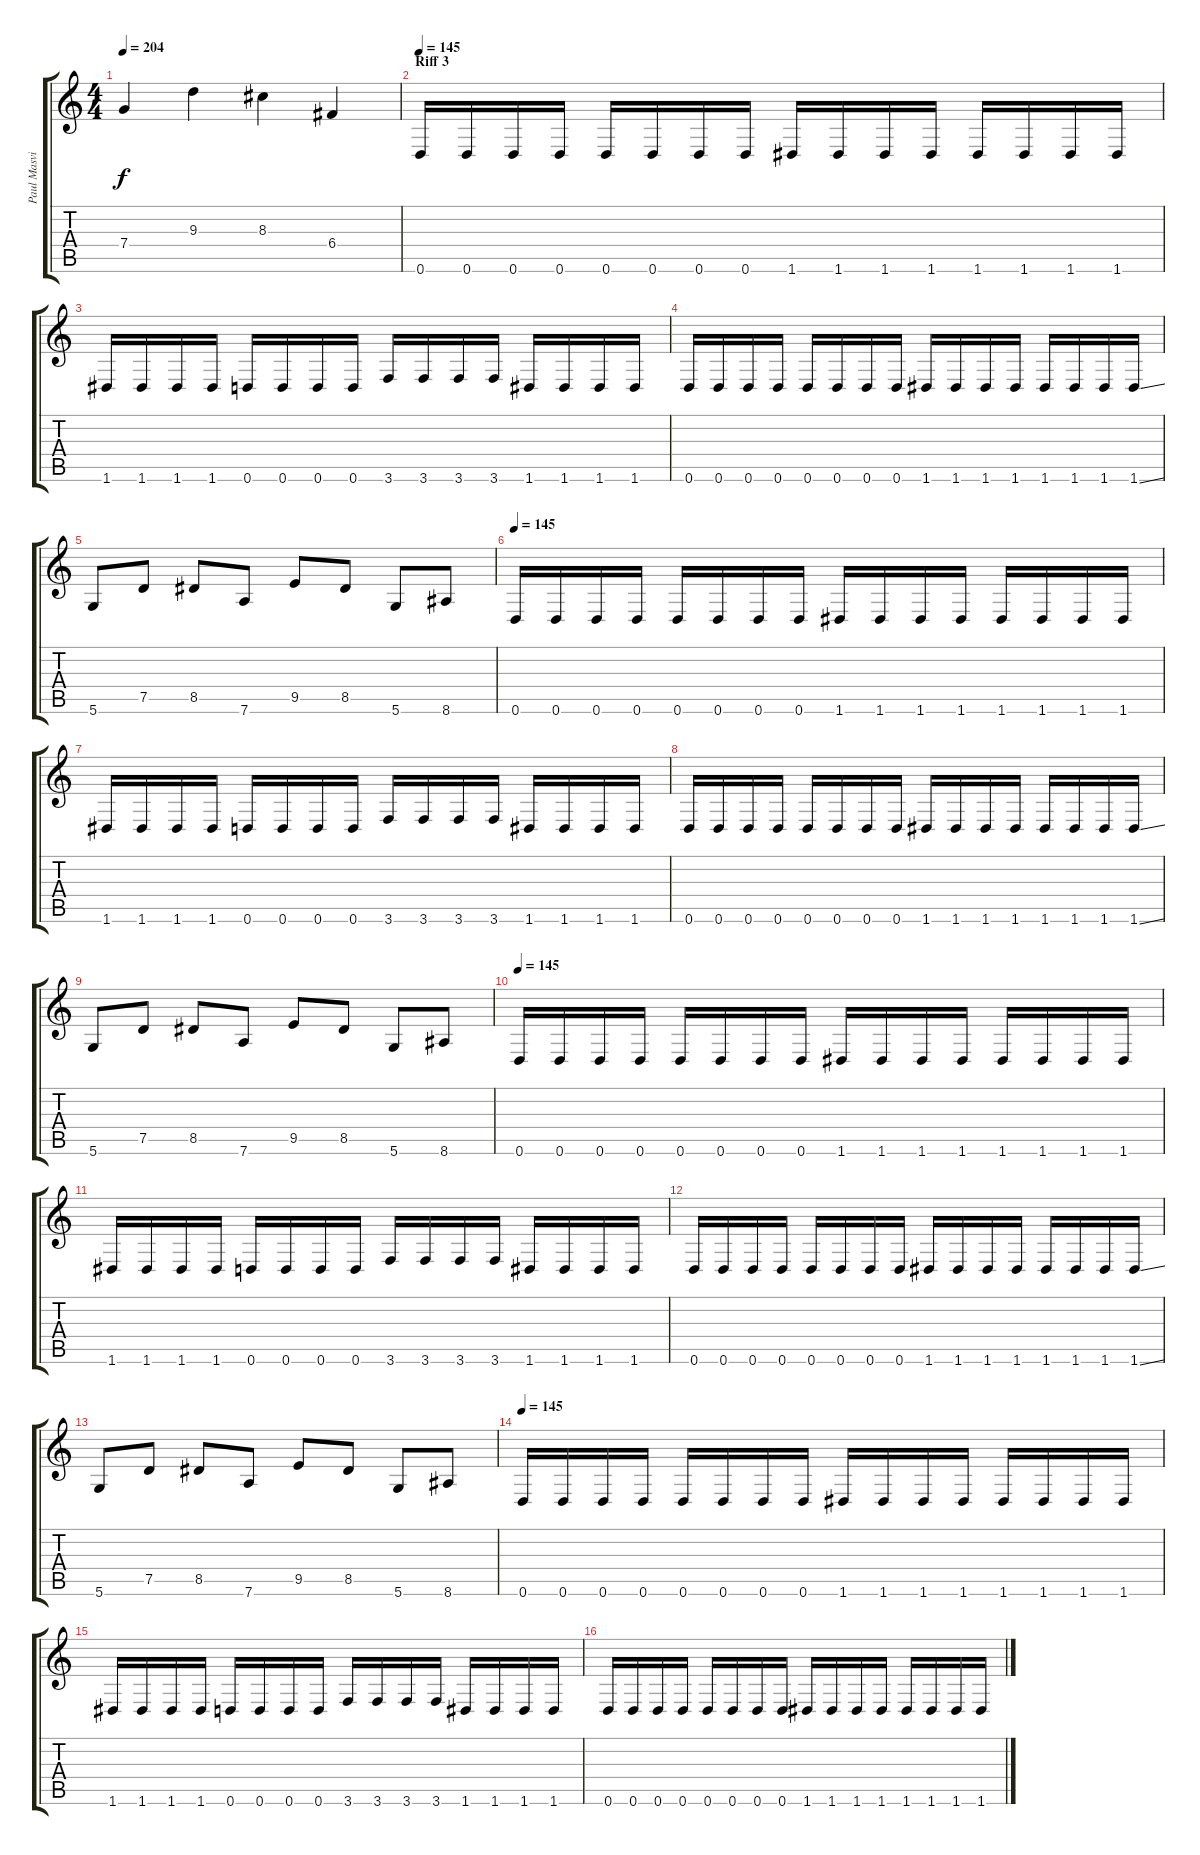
\track ("Paul Masvidal" "Paul Masvi") {instrument distortionguitar}
\staff {score tabs}
\tuning (D4 A3 F3 C3 G2 D2) {hide}
\ts (4 4)
\tempo 204
\clef g2
\ks c
7.4.4{dy f} 9.3.4 8.3.4 6.4.4 |
\section ("" "Riff 3")
\tempo 145
0.6.16 0.6.16 0.6.16 0.6.16 0.6.16 0.6.16 0.6.16 0.6.16 1.6.16 1.6.16 1.6.16 1.6.16 1.6.16 1.6.16 1.6.16 1.6.16 |
1.6.16 1.6.16 1.6.16 1.6.16 0.6.16 0.6.16 0.6.16 0.6.16 3.6.16 3.6.16 3.6.16 3.6.16 1.6.16 1.6.16 1.6.16 1.6.16 |
0.6.16 0.6.16 0.6.16 0.6.16 0.6.16 0.6.16 0.6.16 0.6.16 1.6.16 1.6.16 1.6.16 1.6.16 1.6.16 1.6.16 1.6.16 1.6{ss}.16 |
5.6.8 7.5.8 8.5.8 7.6.8 9.5.8 8.5.8 5.6.8 8.6.8 |
\tempo 145
0.6.16 0.6.16 0.6.16 0.6.16 0.6.16 0.6.16 0.6.16 0.6.16 1.6.16 1.6.16 1.6.16 1.6.16 1.6.16 1.6.16 1.6.16 1.6.16 |
1.6.16 1.6.16 1.6.16 1.6.16 0.6.16 0.6.16 0.6.16 0.6.16 3.6.16 3.6.16 3.6.16 3.6.16 1.6.16 1.6.16 1.6.16 1.6.16 |
0.6.16 0.6.16 0.6.16 0.6.16 0.6.16 0.6.16 0.6.16 0.6.16 1.6.16 1.6.16 1.6.16 1.6.16 1.6.16 1.6.16 1.6.16 1.6{ss}.16 |
5.6.8 7.5.8 8.5.8 7.6.8 9.5.8 8.5.8 5.6.8 8.6.8 |
\tempo 145
0.6.16 0.6.16 0.6.16 0.6.16 0.6.16 0.6.16 0.6.16 0.6.16 1.6.16 1.6.16 1.6.16 1.6.16 1.6.16 1.6.16 1.6.16 1.6.16 |
1.6.16 1.6.16 1.6.16 1.6.16 0.6.16 0.6.16 0.6.16 0.6.16 3.6.16 3.6.16 3.6.16 3.6.16 1.6.16 1.6.16 1.6.16 1.6.16 |
0.6.16 0.6.16 0.6.16 0.6.16 0.6.16 0.6.16 0.6.16 0.6.16 1.6.16 1.6.16 1.6.16 1.6.16 1.6.16 1.6.16 1.6.16 1.6{ss}.16 |
5.6.8 7.5.8 8.5.8 7.6.8 9.5.8 8.5.8 5.6.8 8.6.8 |
\tempo 145
0.6.16 0.6.16 0.6.16 0.6.16 0.6.16 0.6.16 0.6.16 0.6.16 1.6.16 1.6.16 1.6.16 1.6.16 1.6.16 1.6.16 1.6.16 1.6.16 |
1.6.16 1.6.16 1.6.16 1.6.16 0.6.16 0.6.16 0.6.16 0.6.16 3.6.16 3.6.16 3.6.16 3.6.16 1.6.16 1.6.16 1.6.16 1.6.16 |
0.6.16 0.6.16 0.6.16 0.6.16 0.6.16 0.6.16 0.6.16 0.6.16 1.6.16 1.6.16 1.6.16 1.6.16 1.6.16 1.6.16 1.6.16 1.6{ss}.16
